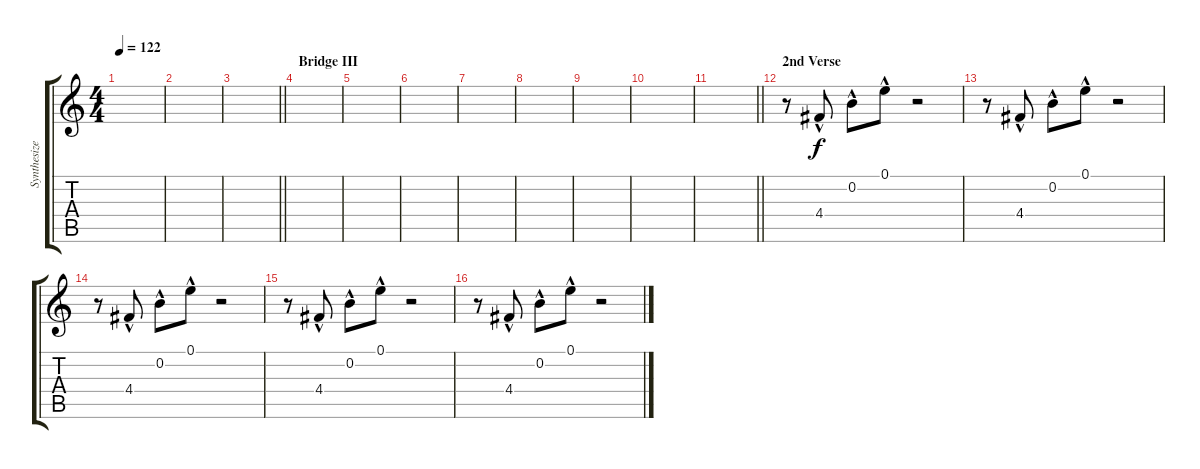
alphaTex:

\track ("Synthesizer II" "Synthesize") {instrument acousticguitarnylon}
\staff {score tabs}
\tuning (E4 B3 G3 D3 A2 E2) {hide}
\ts (4 4)
\tempo 122
\clef g2
\ks c
|
|
\barLineRight lightlight
|
\section ("" "Bridge III")
|
|
|
|
|
|
|
\barLineRight lightlight
|
\section ("" "2nd Verse")
r.8{volume 8} 4.4{hac}.8 0.2{hac}.8 0.1{hac}.8 r.2 |
r.8 4.4{hac}.8 0.2{hac}.8 0.1{hac}.8 r.2 |
r.8 4.4{hac}.8 0.2{hac}.8 0.1{hac}.8 r.2 |
r.8 4.4{hac}.8 0.2{hac}.8 0.1{hac}.8 r.2 |
r.8 4.4{hac}.8 0.2{hac}.8 0.1{hac}.8 r.2
